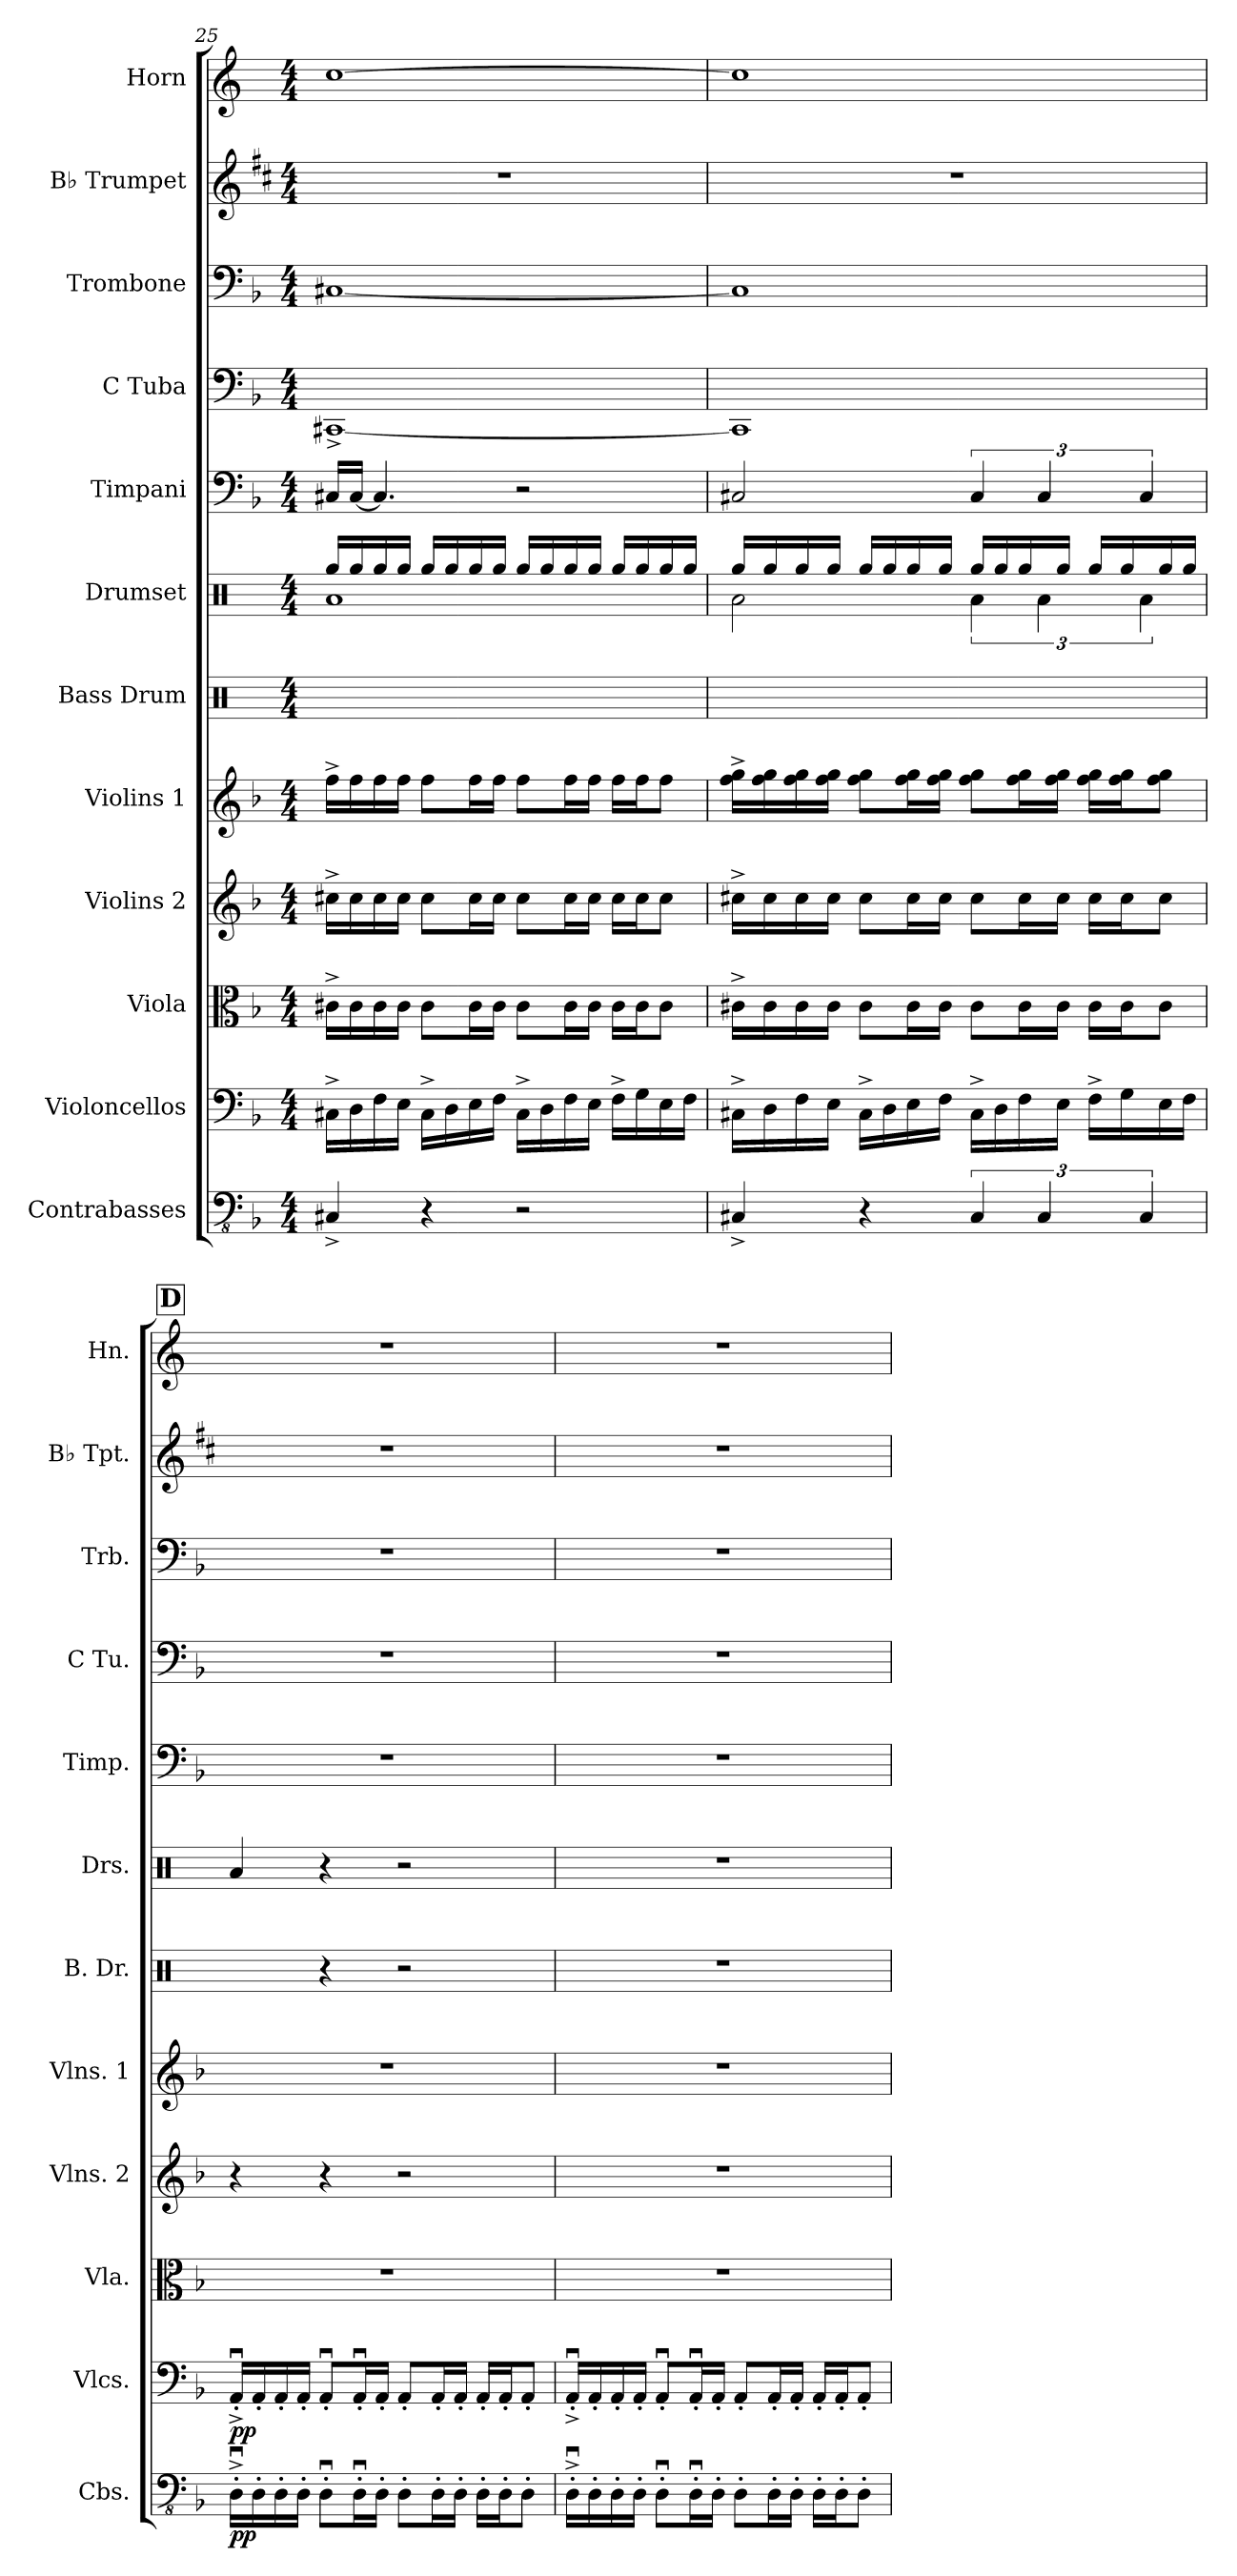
**kern	**dynam	**kern	**dynam	**kern	**kern	**kern	**kern	**kern	**kern	**kern	**kern	**kern	**kern
*part12	*part12	*part11	*part11	*part10	*part9	*part8	*part7	*part6	*part5	*part4	*part3	*part2	*part1
*staff12	*staff12	*staff11	*staff11	*staff10	*staff9	*staff8	*staff7	*staff6	*staff5	*staff4	*staff3	*staff2	*staff1
*I"Contrabasses	*	*I"Violoncellos	*	*I"Viola	*I"Violins 2	*I"Violins 1	*I"Bass Drum	*I"Drumset	*I"Timpani	*I"C Tuba	*I"Trombone	*I"B♭ Trumpet	*I"Horn
*I'Cbs.	*	*I'Vlcs.	*	*I'Vla.	*I'Vlns. 2	*I'Vlns. 1	*I'B. Dr.	*I'Drs.	*I'Timp.	*I'C Tu.	*I'Trb.	*I'B♭ Tpt.	*I'Hn.
!!LO:PB:g=z
*clefFv4	*	*clefF4	*	*clefC3	*clefG2	*clefG2	*clefX	*clefX	*clefF4	*clefF4	*clefF4	*clefG2	*clefG2
*	*	*	*	*	*	*	*	*	*	*	*	*ITrd1c2	*ITrd4c7
*k[b-]	*	*k[b-]	*	*k[b-]	*k[b-]	*k[b-]	*k[]	*k[]	*k[b-]	*k[b-]	*k[b-]	*k[]	*k[b-]
*F:	*	*F:	*	*F:	*F:	*F:	*C:	*C:	*F:	*F:	*F:	*C:	*F:
*M4/4	*	*M4/4	*	*M4/4	*M4/4	*M4/4	*M4/4	*M4/4	*M4/4	*M4/4	*M4/4	*M4/4	*M4/4
=25	=25	=25	=25	=25	=25	=25	=25	=25	=25	=25	=25	=25	=25
*	*	*	*	*	*	*	*	*^	*	*	*	*	*
4CC#X^/	.	16C#X^\LL	.	16c#X^\LL	16cc#X^\LL	16ff^\LL	1R	1Ra	16Rgg/LL	16C#X/LL	[1CC#X^	[1C#X	1r	[1f
.	.	16D\	.	16c#\	16cc#\	16ff\	.	.	16Rgg/	[16C#/JJ	.	.	.	.
.	.	16F\	.	16c#\	16cc#\	16ff\	.	.	16Rgg/	4.C#/]	.	.	.	.
.	.	16E\JJ	.	16c#\JJ	16cc#\JJ	16ff\JJ	.	.	16Rgg/JJ	.	.	.	.	.
4r	.	16C#^\LL	.	8c#\L	8cc#\L	8ff\L	.	.	16Rgg/LL	.	.	.	.	.
.	.	16D\	.	.	.	.	.	.	16Rgg/	.	.	.	.	.
.	.	16E\	.	16c#\L	16cc#\L	16ff\L	.	.	16Rgg/	.	.	.	.	.
.	.	16F\JJ	.	16c#\JJ	16cc#\JJ	16ff\JJ	.	.	16Rgg/JJ	.	.	.	.	.
2r	.	16C#^\LL	.	8c#\L	8cc#\L	8ff\L	.	.	16Rgg/LL	2r	.	.	.	.
.	.	16D\	.	.	.	.	.	.	16Rgg/	.	.	.	.	.
.	.	16F\	.	16c#\L	16cc#\L	16ff\L	.	.	16Rgg/	.	.	.	.	.
.	.	16E\JJ	.	16c#\JJ	16cc#\JJ	16ff\JJ	.	.	16Rgg/JJ	.	.	.	.	.
.	.	16F^\LL	.	16c#\LL	16cc#\LL	16ff\LL	.	.	16Rgg/LL	.	.	.	.	.
.	.	16G\	.	16c#\J	16cc#\J	16ff\J	.	.	16Rgg/	.	.	.	.	.
.	.	16E\	.	8c#\J	8cc#\J	8ff\J	.	.	16Rgg/	.	.	.	.	.
.	.	16F\JJ	.	.	.	.	.	.	16Rgg/JJ	.	.	.	.	.
=26	=26	=26	=26	=26	=26	=26	=26	=26	=26	=26	=26	=26	=26	=26
4CC#X^/	.	16C#X^\LL	.	16c#X^\LL	16cc#X^\LL	16ff\^ 16gg\^LL	2R\	2Ra\	16Rgg/LL	2C#X/	1CC#]	1C#]	1r	1f]
.	.	16D\	.	16c#\	16cc#\	16ff\ 16gg\	.	.	16Rgg/	.	.	.	.	.
.	.	16F\	.	16c#\	16cc#\	16ff\ 16gg\	.	.	16Rgg/	.	.	.	.	.
.	.	16E\JJ	.	16c#\JJ	16cc#\JJ	16ff\ 16gg\JJ	.	.	16Rgg/JJ	.	.	.	.	.
4r	.	16C#^\LL	.	8c#\L	8cc#\L	8ff\ 8gg\L	.	.	16Rgg/LL	.	.	.	.	.
.	.	16D\	.	.	.	.	.	.	16Rgg/	.	.	.	.	.
.	.	16E\	.	16c#\L	16cc#\L	16ff\ 16gg\L	.	.	16Rgg/	.	.	.	.	.
.	.	16F\JJ	.	16c#\JJ	16cc#\JJ	16ff\ 16gg\JJ	.	.	16Rgg/JJ	.	.	.	.	.
6CC#/	.	16C#^\LL	.	8c#\L	8cc#\L	8ff\ 8gg\L	6R\	6Ra\	16Rgg/LL	6C#/	.	.	.	.
.	.	16D\	.	.	.	.	.	.	16Rgg/	.	.	.	.	.
.	.	16F\	.	16c#\L	16cc#\L	16ff\ 16gg\L	.	.	16Rgg/	.	.	.	.	.
6CC#/	.	.	.	.	.	.	6R\	6Ra\	.	6C#/	.	.	.	.
.	.	16E\JJ	.	16c#\JJ	16cc#\JJ	16ff\ 16gg\JJ	.	.	16Rgg/JJ	.	.	.	.	.
.	.	16F^\LL	.	16c#\LL	16cc#\LL	16ff\ 16gg\LL	.	.	16Rgg/LL	.	.	.	.	.
.	.	16G\	.	16c#\J	16cc#\J	16ff\ 16gg\J	.	.	16Rgg/	.	.	.	.	.
6CC#/	.	.	.	.	.	.	6R\	6Ra\	.	6C#/	.	.	.	.
.	.	16E\	.	8c#\J	8cc#\J	8ff\ 8gg\J	.	.	16Rgg/	.	.	.	.	.
.	.	16F\JJ	.	.	.	.	.	.	16Rgg/JJ	.	.	.	.	.
!!LO:REH:place=s1:a:t=D
=27	=27	=27	=27	=27	=27	=27	=27	=27	=27	=27	=27	=27	=27	=27
!	!LO:DY:b	!	!LO:DY:b	!	!	!	!	!	!	!	!	!	!	!
*	*	*	*	*	*	*	*	*v	*v	*	*	*	*	*
16DDu'^\LL	pp	16AAu'^/LL	pp	1r	4r	1r	4R\	4Ra/	1r	1r	1r	1r	1r
16DD'\	.	16AA'/	.	.	.	.	.	.	.	.	.	.	.
16DD'\	.	16AA'/	.	.	.	.	.	.	.	.	.	.	.
16DD'\JJ	.	16AA'/JJ	.	.	.	.	.	.	.	.	.	.	.
8DDu'\L	.	8AAu'/L	.	.	4r	.	4r	4r	.	.	.	.	.
16DDu'\L	.	16AAu'/L	.	.	.	.	.	.	.	.	.	.	.
16DD'\JJ	.	16AA'/JJ	.	.	.	.	.	.	.	.	.	.	.
8DD'\L	.	8AA'/L	.	.	2r	.	2r	2r	.	.	.	.	.
16DD'\L	.	16AA'/L	.	.	.	.	.	.	.	.	.	.	.
16DD'\JJ	.	16AA'/JJ	.	.	.	.	.	.	.	.	.	.	.
16DD'\LL	.	16AA'/LL	.	.	.	.	.	.	.	.	.	.	.
16DD'\J	.	16AA'/J	.	.	.	.	.	.	.	.	.	.	.
8DD'\J	.	8AA'/J	.	.	.	.	.	.	.	.	.	.	.
=28	=28	=28	=28	=28	=28	=28	=28	=28	=28	=28	=28	=28	=28
16DDu'^\LL	.	16AAu'^/LL	.	1r	1r	1r	1r	1r	1r	1r	1r	1r	1r
16DD'\	.	16AA'/	.	.	.	.	.	.	.	.	.	.	.
16DD'\	.	16AA'/	.	.	.	.	.	.	.	.	.	.	.
16DD'\JJ	.	16AA'/JJ	.	.	.	.	.	.	.	.	.	.	.
8DDu'\L	.	8AAu'/L	.	.	.	.	.	.	.	.	.	.	.
16DDu'\L	.	16AAu'/L	.	.	.	.	.	.	.	.	.	.	.
16DD'\JJ	.	16AA'/JJ	.	.	.	.	.	.	.	.	.	.	.
8DD'\L	.	8AA'/L	.	.	.	.	.	.	.	.	.	.	.
16DD'\L	.	16AA'/L	.	.	.	.	.	.	.	.	.	.	.
16DD'\JJ	.	16AA'/JJ	.	.	.	.	.	.	.	.	.	.	.
16DD'\LL	.	16AA'/LL	.	.	.	.	.	.	.	.	.	.	.
16DD'\J	.	16AA'/J	.	.	.	.	.	.	.	.	.	.	.
8DD'\J	.	8AA'/J	.	.	.	.	.	.	.	.	.	.	.
=	=	=	=	=	=	=	=	=	=	=	=	=	=
*-	*-	*-	*-	*-	*-	*-	*-	*-	*-	*-	*-	*-	*-
